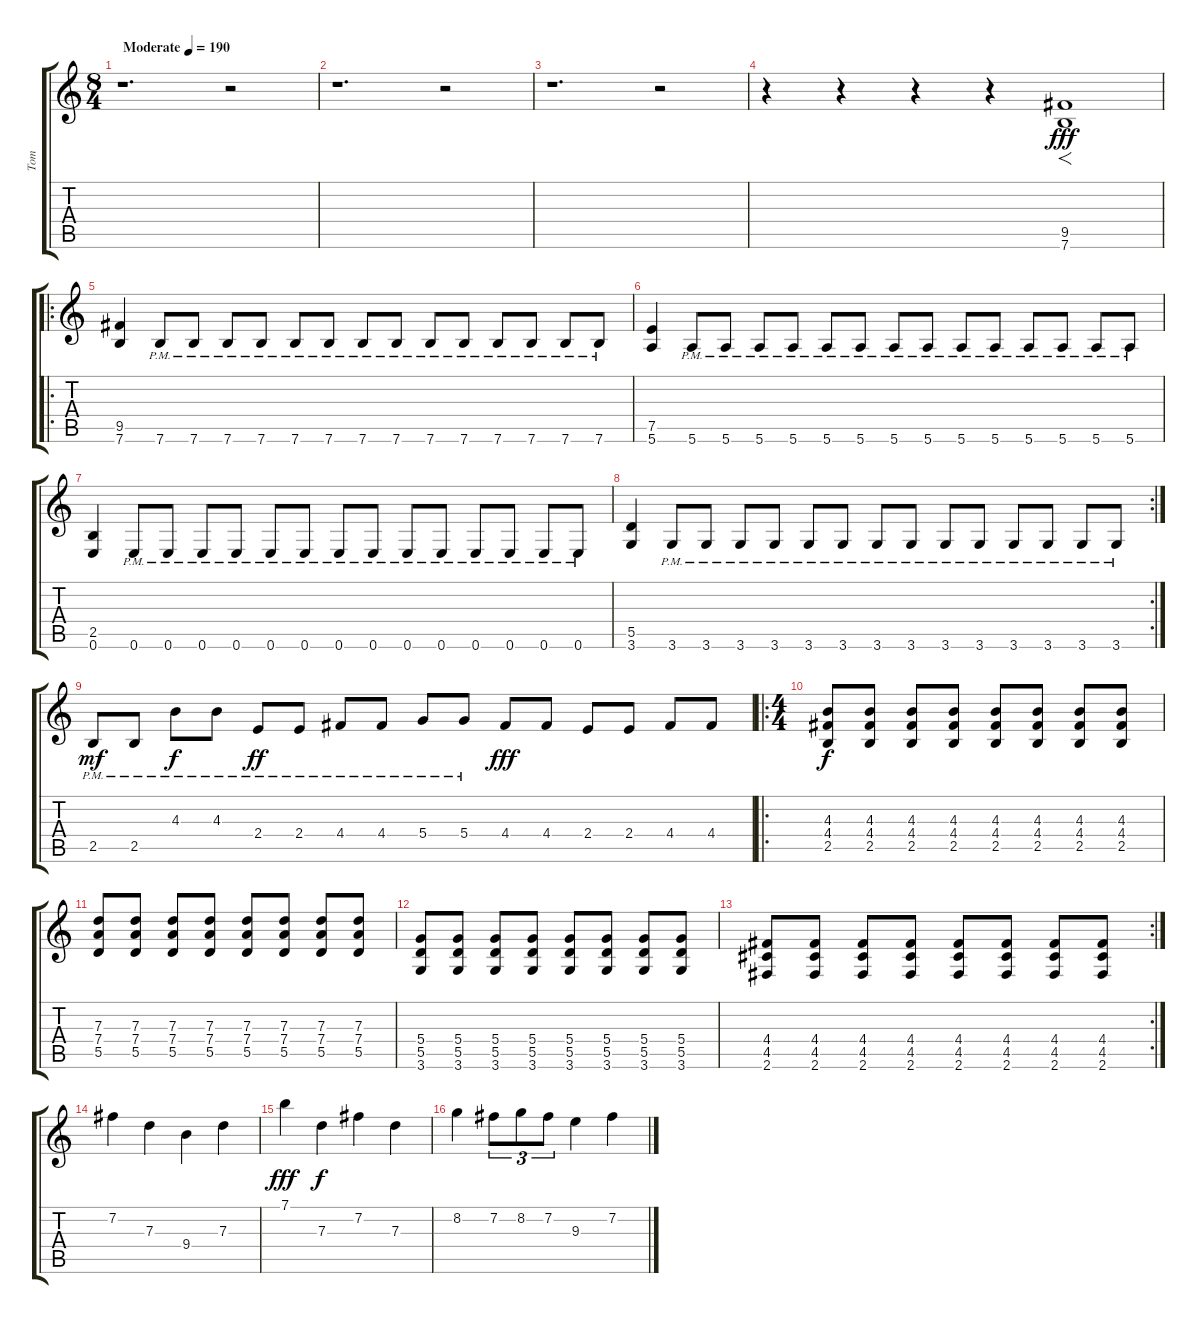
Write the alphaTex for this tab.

\track ("Tom" "Tom") {instrument distortionguitar}
\staff {score tabs}
\tuning (E4 B3 G3 D3 A2 E2) {hide}
\ts (8 4)
\section ("" "")
\tempo (190 "Moderate")
\clef g2
\ks c
r.1{d dy fff instrument distortionguitar} r.2 |
r.1{d} r.2 |
r.1{d} r.2 |
r.4 r.4 r.4 r.4 (9.5 7.6).1{f} |
\ro
\section ("" "")
(9.5 7.6).4 7.6{pm}.8 7.6{pm}.8 7.6{pm}.8 7.6{pm}.8 7.6{pm}.8 7.6{pm}.8 7.6{pm}.8 7.6{pm}.8 7.6{pm}.8 7.6{pm}.8 7.6{pm}.8 7.6{pm}.8 7.6{pm}.8 7.6{pm}.8 |
(7.5 5.6).4 5.6{pm}.8 5.6{pm}.8 5.6{pm}.8 5.6{pm}.8 5.6{pm}.8 5.6{pm}.8 5.6{pm}.8 5.6{pm}.8 5.6{pm}.8 5.6{pm}.8 5.6{pm}.8 5.6{pm}.8 5.6{pm}.8 5.6{pm}.8 |
(2.5 0.6).4 0.6{pm}.8 0.6{pm}.8 0.6{pm}.8 0.6{pm}.8 0.6{pm}.8 0.6{pm}.8 0.6{pm}.8 0.6{pm}.8 0.6{pm}.8 0.6{pm}.8 0.6{pm}.8 0.6{pm}.8 0.6{pm}.8 0.6{pm}.8 |
\rc 2
(5.5 3.6).4 3.6{pm}.8 3.6{pm}.8 3.6{pm}.8 3.6{pm}.8 3.6{pm}.8 3.6{pm}.8 3.6{pm}.8 3.6{pm}.8 3.6{pm}.8 3.6{pm}.8 3.6{pm}.8 3.6{pm}.8 3.6{pm}.8 3.6{pm}.8 |
\section ("" "")
2.5{pm}.8{dy mf} 2.5{pm}.8 4.3{pm}.8{dy f} 4.3{pm}.8 2.4{pm}.8{dy ff} 2.4{pm}.8 4.4{pm}.8 4.4{pm}.8 5.4{pm}.8 5.4{pm}.8 4.4.8{dy fff} 4.4.8 2.4.8 2.4.8 4.4.8 4.4.8 |
\ro
\ts (4 4)
\section ("" "")
(4.3 4.4 2.5).8{dy f} (4.3 4.4 2.5).8 (4.3 4.4 2.5).8 (4.3 4.4 2.5).8 (4.3 4.4 2.5).8 (4.3 4.4 2.5).8 (4.3 4.4 2.5).8 (4.3 4.4 2.5).8 |
(7.3 7.4 5.5).8 (7.3 7.4 5.5).8 (7.3 7.4 5.5).8 (7.3 7.4 5.5).8 (7.3 7.4 5.5).8 (7.3 7.4 5.5).8 (7.3 7.4 5.5).8 (7.3 7.4 5.5).8 |
(5.4 5.5 3.6).8 (5.4 5.5 3.6).8 (5.4 5.5 3.6).8 (5.4 5.5 3.6).8 (5.4 5.5 3.6).8 (5.4 5.5 3.6).8 (5.4 5.5 3.6).8 (5.4 5.5 3.6).8 |
\rc 2
(4.4 4.5 2.6).8 (4.4 4.5 2.6).8 (4.4 4.5 2.6).8 (4.4 4.5 2.6).8 (4.4 4.5 2.6).8 (4.4 4.5 2.6).8 (4.4 4.5 2.6).8 (4.4 4.5 2.6).8 |
7.2.4 7.3.4 9.4.4 7.3.4 |
7.1.4{dy fff} 7.3.4{dy f} 7.2.4 7.3.4 |
8.2.4 7.2.8{tu (3 2)} 8.2.8{tu (3 2)} 7.2.8{tu (3 2)} 9.3.4 7.2.4
